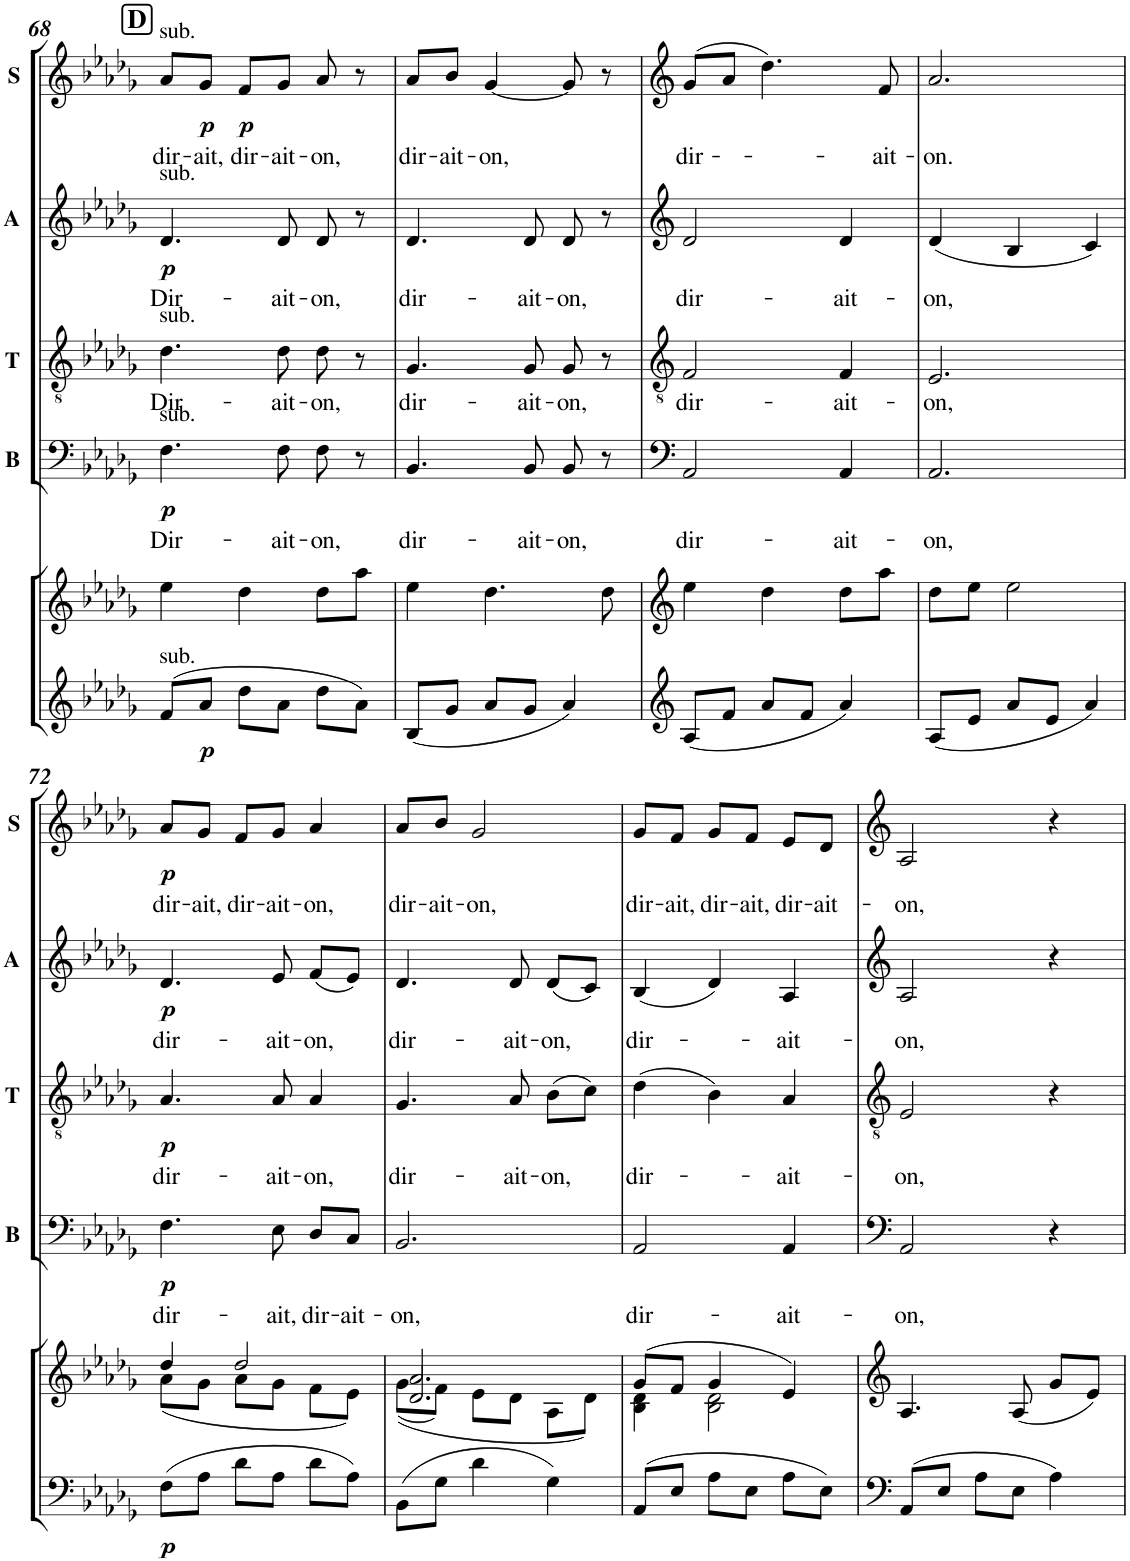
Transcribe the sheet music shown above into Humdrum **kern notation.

**kern	**dynam	**kern	**kern	**text	**dynam	**kern	**text	**dynam	**kern	**text	**dynam	**kern	**text	**dynam
*part6	*part6	*part5	*part4	*part4	*part4	*part3	*part3	*part3	*part2	*part2	*part2	*part1	*part1	*part1
*staff6	*staff6	*staff5	*staff4	*staff4	*staff4	*staff3	*staff3	*staff3	*staff2	*staff2	*staff2	*staff1	*staff1	*staff1
*I"P2	*	*I"P1	*I"Basso	*	*	*I"Tenor	*	*	*I"Alto	*	*	*I"Soprano	*	*
*	*	*	*I'B	*	*	*I'T	*	*	*I'A	*	*	*I'S	*	*
!!LO:PB:g=z
*clefF4	*	*clefG2	*clefF4	*	*	*clefGv2	*	*	*clefG2	*	*	*clefG2	*	*
*k[b-e-a-d-g-]	*	*k[b-e-a-d-g-]	*k[b-e-a-d-g-]	*	*	*k[b-e-a-d-g-]	*	*	*k[b-e-a-d-g-]	*	*	*k[b-e-a-d-g-]	*	*
*M3/4	*	*M3/4	*M3/4	*	*	*M3/4	*	*	*M3/4	*	*	*M3/4	*	*
!!LO:REH:place=s1:a:B:cj:fs=14:t=D
=68	=68	=68	=68	=68	=68	=68	=68	=68	=68	=68	=68	=68	=68	=68
!	!	!	!	!	!	!	!	!	!	!	!	!LO:TX:a:t=sub.	!	!
!	!	!	!	!	!	!	!	!	!LO:TX:a:t=sub.	!	!	!	!	!
!	!	!	!	!	!	!LO:TX:a:t=sub.	!	!	!	!	!	!	!	!
!	!	!	!LO:TX:a:t=sub.	!	!	!	!	!	!	!	!	!	!	!
!LO:TX:a:t=sub.	!	!	!	!	!	!	!	!	!	!	!	!	!	!
!	!	!	!	!LO:LY:b	!LO:DY:b	!	!LO:LY:b	!	!	!LO:LY:b	!LO:DY:b	!	!LO:LY:b	!
(8f/L	.	4ee-\	4.F\	Dir-	p	4.d-\	Dir-	.	4.d-/	Dir-	p	8a-/L	dir-	.
!	!LO:DY:b	!	!	!	!	!	!	!	!	!	!	!	!LO:LY:b	!LO:DY:b
8a-/J	p	.	.	.	.	.	.	.	.	.	.	8g-/J	ait,	p
!	!	!	!	!	!	!	!	!	!	!	!	!	!LO:LY:b	!LO:DY:b
8dd-\L	.	4dd-\	.	.	.	.	.	.	.	.	.	8f/L	dir-	p
!	!	!	!	!LO:LY:b	!	!	!LO:LY:b	!	!	!LO:LY:b	!	!	!LO:LY:b	!
8a-\J	.	.	8F\	ait-	.	8d-\	ait-	.	8d-/	ait-	.	8g-/J	ait-	.
!	!	!	!	!LO:LY:b	!	!	!LO:LY:b	!	!	!LO:LY:b	!	!	!LO:LY:b	!
8dd-\L	.	8dd-\L	8F\	on,	.	8d-\	on,	.	8d-/	on,	.	8a-/	on,	.
8a-\J)	.	8aa-\J	8r	.	.	8r	.	.	8r	.	.	8r	.	.
=69	=69	=69	=69	=69	=69	=69	=69	=69	=69	=69	=69	=69	=69	=69
!	!	!	!	!LO:LY:b	!	!	!LO:LY:b	!	!	!LO:LY:b	!	!	!LO:LY:b	!
(8B-/L	.	4ee-\	4.BB-/	dir-	.	4.G-/	dir-	.	4.d-/	dir-	.	8a-/L	dir-	.
!	!	!	!	!	!	!	!	!	!	!	!	!	!LO:LY:b	!
8g-/J	.	.	.	.	.	.	.	.	.	.	.	8b-/J	ait-	.
!	!	!	!	!	!	!	!	!	!	!	!	!	!LO:LY:b	!
8a-/L	.	4.dd-\	.	.	.	.	.	.	.	.	.	[4g-/	on,	.
!	!	!	!	!LO:LY:b	!	!	!LO:LY:b	!	!	!LO:LY:b	!	!	!	!
8g-/J	.	.	8BB-/	ait-	.	8G-/	ait-	.	8d-/	ait-	.	.	.	.
!	!	!	!	!LO:LY:b	!	!	!LO:LY:b	!	!	!LO:LY:b	!	!	!	!
4a-/)	.	.	8BB-/	on,	.	8G-/	on,	.	8d-/	on,	.	8g-/]	.	.
.	.	8dd-\	8r	.	.	8r	.	.	8r	.	.	8r	.	.
=70	=70	=70	=70	=70	=70	=70	=70	=70	=70	=70	=70	=70	=70	=70
!	!	!	!	!LO:LY:b	!	!	!LO:LY:b	!	!	!LO:LY:b	!	!	!LO:LY:b	!
(8A-/L	.	4ee-\	2AA-/	dir-	.	2F/	dir-	.	2d-/	dir-	.	(8g-/L	dir-	.
8f/J	.	.	.	.	.	.	.	.	.	.	.	8a-/J	.	.
8a-/L	.	4dd-\	.	.	.	.	.	.	.	.	.	4.dd-\)	.	.
8f/J	.	.	.	.	.	.	.	.	.	.	.	.	.	.
!	!	!	!	!LO:LY:b	!	!	!LO:LY:b	!	!	!LO:LY:b	!	!	!	!
4a-/)	.	8dd-\L	4AA-/	ait-	.	4F/	ait-	.	4d-/	ait-	.	.	.	.
!	!	!	!	!	!	!	!	!	!	!	!	!	!LO:LY:b	!
.	.	8aa-\J	.	.	.	.	.	.	.	.	.	8f/	ait-	.
=71	=71	=71	=71	=71	=71	=71	=71	=71	=71	=71	=71	=71	=71	=71
!	!	!	!	!LO:LY:b	!	!	!LO:LY:b	!	!	!LO:LY:b	!	!	!LO:LY:b	!
(8A-/L	.	8dd-\L	2.AA-/	on,	.	2.E-/	on,	.	(4d-/	on,	.	2.a-/	on.	.
8e-/J	.	8ee-\J	.	.	.	.	.	.	.	.	.	.	.	.
8a-/L	.	2ee-\	.	.	.	.	.	.	4B-/	.	.	.	.	.
8e-/J	.	.	.	.	.	.	.	.	.	.	.	.	.	.
4a-/)	.	.	.	.	.	.	.	.	4c/)	.	.	.	.	.
!!LO:LB:g=z
=72	=72	=72	=72	=72	=72	=72	=72	=72	=72	=72	=72	=72	=72	=72
*	*	*^	*	*	*	*	*	*	*	*	*	*	*	*
!	!LO:DY:b	!	!	!	!LO:LY:b	!LO:DY:b	!	!LO:LY:b	!LO:DY:b	!	!LO:LY:b	!LO:DY:b	!	!LO:LY:b	!LO:DY:b
(8F\L	p	4dd-/	(8a-\L	4.F\	dir-	p	4.A-/	dir-	p	4.d-/	dir-	p	8a-/L	dir-	p
!	!	!	!	!	!	!	!	!	!	!	!	!	!	!LO:LY:b	!
8A-\J	.	.	8g-\J	.	.	.	.	.	.	.	.	.	8g-/J	ait,	.
!	!	!	!	!	!	!	!	!	!	!	!	!	!	!LO:LY:b	!
8d-\L	.	2dd-/	8a-\L	.	.	.	.	.	.	.	.	.	8f/L	dir-	.
!	!	!	!	!	!LO:LY:b	!	!	!LO:LY:b	!	!	!LO:LY:b	!	!	!LO:LY:b	!
8A-\J	.	.	8g-\J	8E-\	ait,	.	8A-/	ait-	.	8e-/	ait-	.	8g-/J	ait-	.
!	!	!	!	!	!LO:LY:b	!	!	!LO:LY:b	!	!	!LO:LY:b	!	!	!LO:LY:b	!
8d-\L	.	.	8f\L	8D-/L	dir-	.	4A-/	on,	.	(8f/L	on,	.	4a-/	on,	.
!	!	!	!	!	!LO:LY:b	!	!	!	!	!	!	!	!	!	!
8A-\J)	.	.	8e-\J)	8C/J	ait-	.	.	.	.	8e-/J)	.	.	.	.	.
=73	=73	=73	=73	=73	=73	=73	=73	=73	=73	=73	=73	=73	=73	=73	=73
*	*	*	*^	*	*	*	*	*	*	*	*	*	*	*	*
!	!	!	!	!	!	!LO:LY:b	!	!	!LO:LY:b	!	!	!LO:LY:b	!	!	!LO:LY:b	!
(8BB-\L	.	2.a-/	((8g-\L	2.d-/	2.BB-/	on,	.	4.G-/	dir-	.	4.d-/	dir-	.	8a-/L	dir-	.
!	!	!	!	!	!	!	!	!	!	!	!	!	!	!	!LO:LY:b	!
8G-\J	.	.	8f\J)	.	.	.	.	.	.	.	.	.	.	8b-/J	ait-	.
!	!	!	!	!	!	!	!	!	!	!	!	!	!	!	!LO:LY:b	!
4d-\	.	.	8e-\L	.	.	.	.	.	.	.	.	.	.	2g-/	on,	.
!	!	!	!	!	!	!	!	!	!LO:LY:b	!	!	!LO:LY:b	!	!	!	!
.	.	.	8d-\J	.	.	.	.	8A-/	ait-	.	8d-/	ait-	.	.	.	.
!	!	!	!	!	!	!	!	!	!LO:LY:b	!	!	!LO:LY:b	!	!	!	!
4G-\)	.	.	8A-\L	.	.	.	.	(8B-\L	on,	.	(8d-/L	on,	.	.	.	.
.	.	.	8d-\J)	.	.	.	.	8c\J)	.	.	8c/J)	.	.	.	.	.
*	*	*	*v	*v	*	*	*	*	*	*	*	*	*	*	*	*
=74	=74	=74	=74	=74	=74	=74	=74	=74	=74	=74	=74	=74	=74	=74	=74
!	!	!	!	!	!LO:LY:b	!	!	!LO:LY:b	!	!	!LO:LY:b	!	!	!LO:LY:b	!
(8AA-/L	.	(8g-/L	4B-\ 4d-\	2AA-/	dir-	.	(4d-\	dir-	.	(4B-/	dir-	.	8g-/L	dir-	.
!	!	!	!	!	!	!	!	!	!	!	!	!	!	!LO:LY:b	!
8E-/J	.	8f/J	.	.	.	.	.	.	.	.	.	.	8f/J	ait,	.
!	!	!	!	!	!	!	!	!	!	!	!	!	!	!LO:LY:b	!
8A-\L	.	4g-/	2B-\ 2d-\	.	.	.	4B-\)	.	.	4d-/)	.	.	8g-/L	dir-	.
!	!	!	!	!	!	!	!	!	!	!	!	!	!	!LO:LY:b	!
8E-\J	.	.	.	.	.	.	.	.	.	.	.	.	8f/J	ait,	.
!	!	!	!	!	!LO:LY:b	!	!	!LO:LY:b	!	!	!LO:LY:b	!	!	!LO:LY:b	!
8A-\L	.	4e-/)	.	4AA-/	ait-	.	4A-/	ait-	.	4A-/	ait-	.	8e-/L	dir-	.
!	!	!	!	!	!	!	!	!	!	!	!	!	!	!LO:LY:b	!
8E-\J)	.	.	.	.	.	.	.	.	.	.	.	.	8d-/J	ait-	.
*	*	*v	*v	*	*	*	*	*	*	*	*	*	*	*	*
=75	=75	=75	=75	=75	=75	=75	=75	=75	=75	=75	=75	=75	=75	=75
!	!	!	!	!LO:LY:b	!	!	!LO:LY:b	!	!	!LO:LY:b	!	!	!LO:LY:b	!
(8AA-/L	.	4.A-/	2AA-/	on,	.	2E-/	on,	.	2A-/	on,	.	2A-/	on,	.
8E-/J	.	.	.	.	.	.	.	.	.	.	.	.	.	.
8A-\L	.	.	.	.	.	.	.	.	.	.	.	.	.	.
8E-\J	.	(8A-/	.	.	.	.	.	.	.	.	.	.	.	.
4A-\)	.	8g-/L	4r	.	.	4r	.	.	4r	.	.	4r	.	.
.	.	8e-/J)	.	.	.	.	.	.	.	.	.	.	.	.
=	=	=	=	=	=	=	=	=	=	=	=	=	=	=
*-	*-	*-	*-	*-	*-	*-	*-	*-	*-	*-	*-	*-	*-	*-
